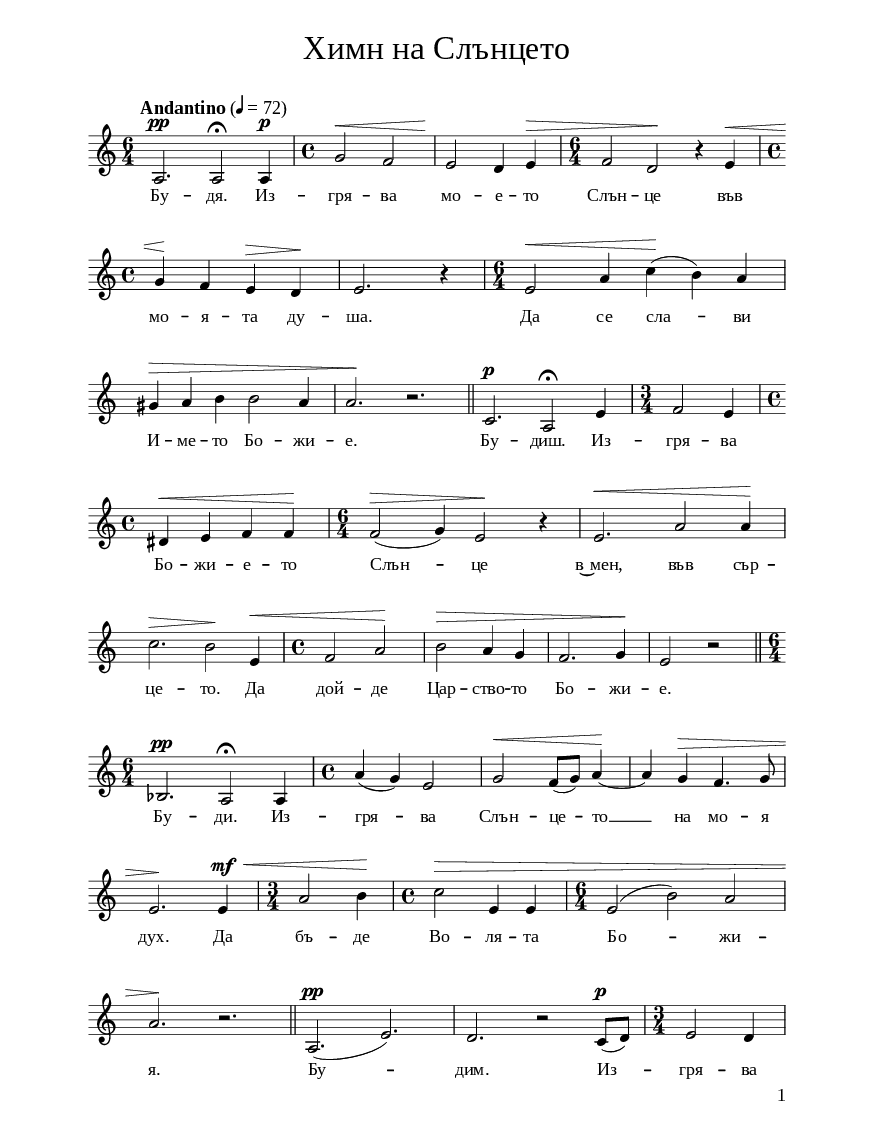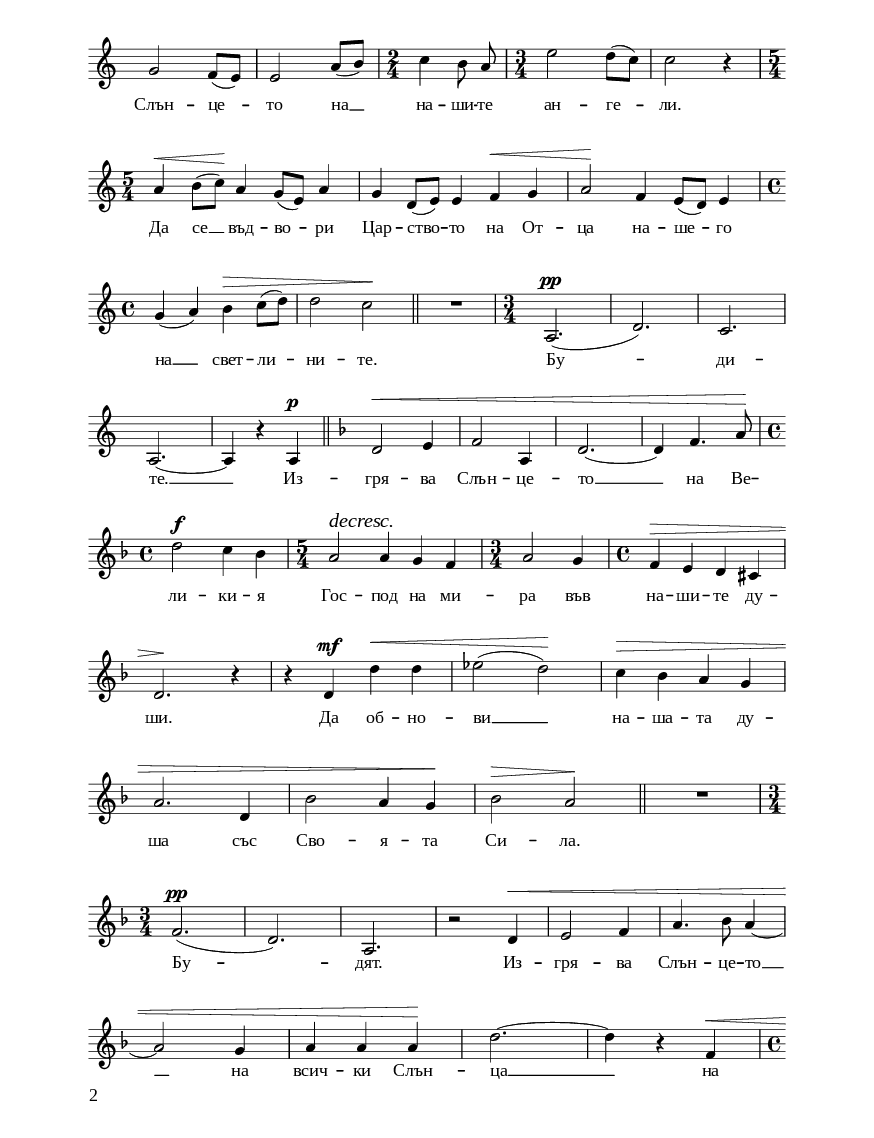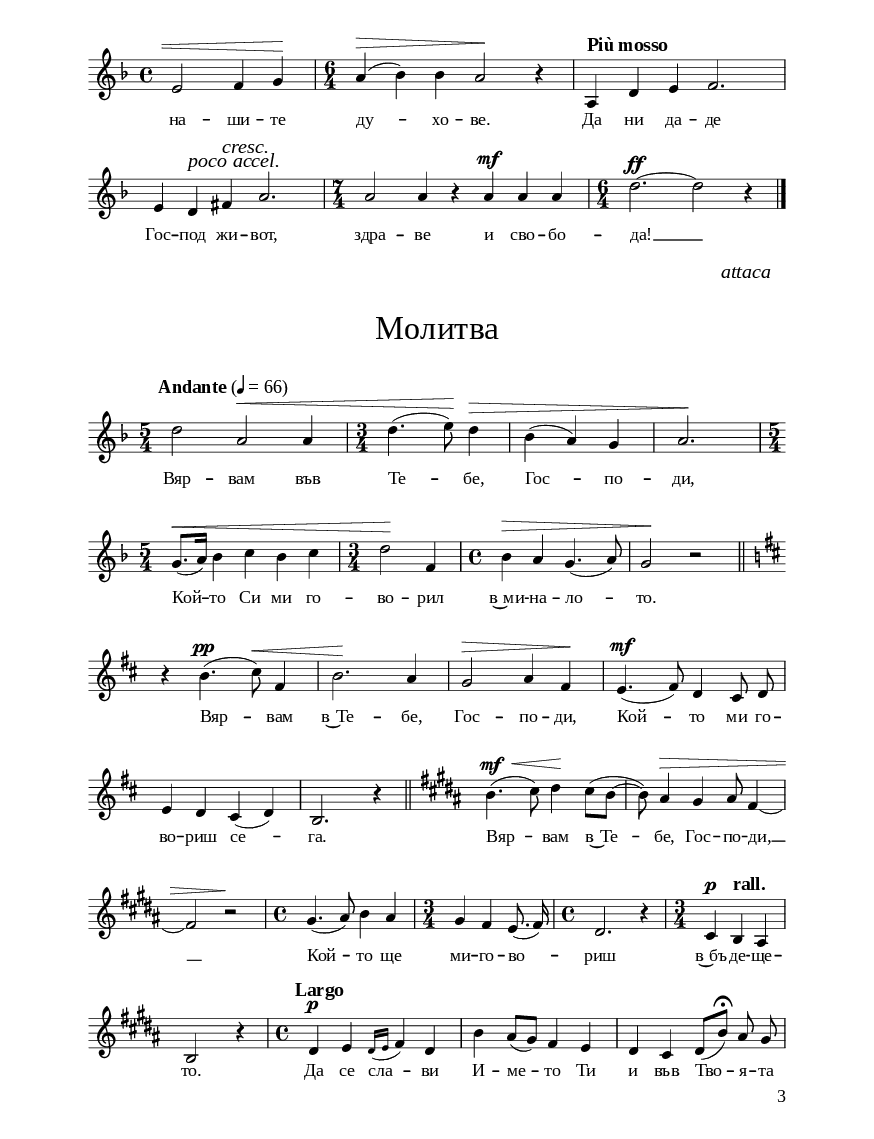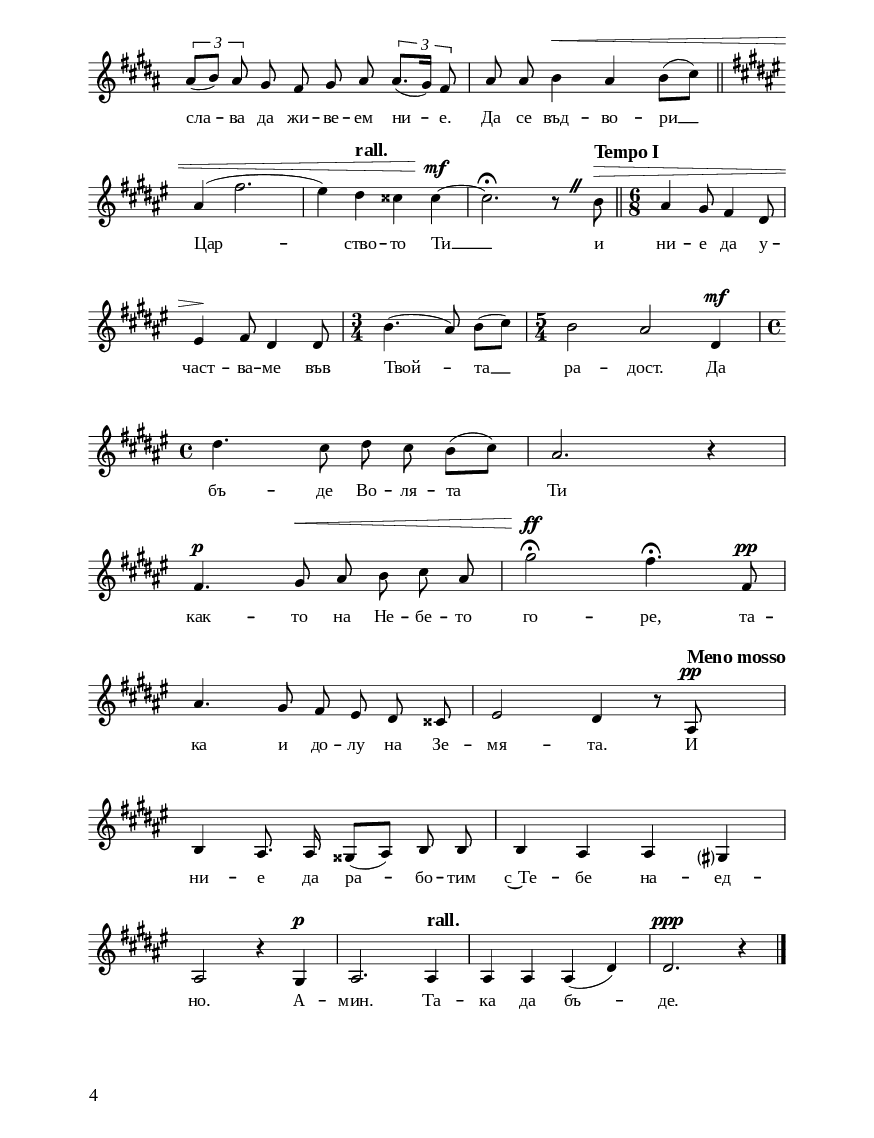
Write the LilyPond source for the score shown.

\version "2.24.3"

% include paper part and global functions
\include "include/globals.ily"

\bookpart {
  \label #'ref202
  \tocItem \markup "Химн на Слънцето"
  \include "include/bookpart-paper.ily"
  \score {
    \include "include/score-layout.ily"

    \new Voice \relative c' {
      \clef treble
      \key a \minor
      \time 6/4
      \tempoFunc "Andantino" 4 "72"
      \autoBeamOff
      a2.^\pp  a2 ^\fermata  a4^\p | % 2
      \time 4/4  | % 2
      g'2^\<  f2 | % 3
      e2 \!  d4  e4^\> | % 4
      \time 6/4  | % 4
      f2  d2 \! r4
      \override Hairpin.to-barline = ##f
      \override Hairpin.after-line-breaking = ##t
      e4^\< \break | % 5

      \time 4/4  | % 5
      g4 \! f4  e4^\>  d4  \! | % 6
      e2. r4 | % 7
      \time 6/4  | % 7
      e2^\<  a4  c4 ( \!  b4 )
      a4 \break | % 8
      gis4^\>  a4  b4  b2  a4
      | % 9
      a2. \! r2. \bar "||"
      c,2.^\p  a2 ^\fermata  e'4 | % 11
      \time 3/4  | % 11
      f2  e4 \break | % 12
      \time 4/4  | % 12
      dis4^\<  e4  f4  f4 \! | % 13
      \time 6/4  | % 13
      f2 (^\>  g4 )  e2 \! r4 | % 14
      e2.^\<  a2  a4 \! \break | % 15
      c2.^\>  b2 \! e,4^\< | % 16
      \time 4/4  | % 16
      f2  a2  \! | % 17
      b2^\>  a4  g4 | % 18
      f2.  g4  \! | % 19
      e2 r2 \bar "||"
      \break |
      \time 6/4  |
      bes2.^\pp  a2 ^\fermata  a4 | % 21
      \time 4/4  | % 21
      a'4 (  g4 )  e2 | % 22
      g2^\<  f8 ( [  g8 ) ]  a4 ~ \! | % 23
      a4  g4^\>  f4.  g8 \break | % 24
      e2.  \! e4 \mf ^\< | % 25
      \time 3/4  | % 25
      a2  b4 \! | % 26
      \time 4/4  | % 26
      c2^\>  e,4  e4 | % 27
      \time 6/4  | % 27
      e2 (  b'2 )  a2 \break | % 28
      a2. \! r2. \bar "||"
      a,2. (^\pp  e'2. ) |
      d2. r2  c8 ( [^\p  d8 ) ] | % 31
      \time 3/4  | % 31
      e2  d4  | % 32
      \break g2  f8 ( [  e8 ) ] | % 33
      e2  a8 ( [  b8 ) ] | % 34
      \time 2/4 c4  b8  a8 | % 35
      \time 3/4 e'2  d8 ( [  c8 ) ] | % 36
      c2 r4 \break | % 37
      \time 5/4  | % 37
      a4^\<  b8 ( [  c8 ) ] \!  a4
      g8 ( [  e8 ) ]  a4 | % 38
      g4  d8 ( [  e8 ) ]  e4  f4
      ^\<  g4 | % 39
      a2  \! f4  e8 ( [  d8 ) ]
      e4 \break |
      \time 4/4  |
      g4 (  a4 )  b4^\>  c8 ( [
      d8 ) ] | % 41
      d2  c2 \! \bar "||"
      R1 | % 43
      \time 3/4  | % 43
      a,2.^\pp ( | % 44
      d2. ) | % 45
      c2. \break | % 46
      a2. ~ | % 47
      a4 r4  a4^\p \bar "||"
      \key d \minor | % 48
      d2^\<  e4 | % 49
      f2  a,4 |
      d2. ~ | % 51
      d4  f4.  a8 \! \break | % 52
      \time 4/4  | % 52
      d2^\f  c4  bes4 | % 53
      \time 5/4  | % 53
      a2 ^\markup \italic \huge "decresc."  a4  g4  f4 | % 54
      \time 3/4  | % 54
      a2  g4 | % 55
      \time 4/4  | % 55
      f4^\>  e4  d4  cis4 \break | % 56
      d2.  \! r4 | % 57
      r4  d4 ^\mf  d'4 ^\<  d4 | % 58
      es2 (  d2 ) \! | % 59
      c4  ^\>  bes4  a4  g4
      \break |
      a2.  d,4 | % 61
      bes'2  a4  g4 \! | % 62
      bes2 ^\>  a2 ^\! \bar "||"
      R1 \break | % 64
      \time 3/4  | % 64
      f2.^\pp ( | % 65
      d2. ) | % 66
      a2. |
      r2  d4 ^\< | % 68
      e2  f4 | % 69
      a4.  bes8  a4 ~  | \break

      a2  g4 | % 71
      a4  a4  a4 \! | % 72
      d2. ~  | % 73
      d4 r4  f,4 ^\< \break | % 74
      \time 4/4  | % 74
      e2  f4  g4  \! | % 75
      \time 6/4  | % 75
      a4 ( ^\>  bes4 )  bes4  a2  \!
      r4 | % 76
      \tempo"Più mosso" a,4 d4  e4
      f2. \break | % 77
      e4  d4 ^\markup{ \italic \huge {poco accel.} }
      fis4 ^\markup \italic \huge "cresc."  a2. | % 78
      \time 7/4 a2  a4 r4 a4 ^\mf  a4  a4 | % 79
      \time 6/4 d2. ~ ^\ff  d2 r4 \bar "|."
    }

    \addlyrics {
      Бу -- дя. Из -- гря -- ва мо -- е --
      то Слън -- це във мо -- я -- та ду
      -- ша. Да се сла  -- ви И -- ме --
      то Бо -- жи -- е. Бу -- диш. Из --
      гря -- ва Бо -- жи -- е -- то Слън
      -- це в~мен, във сър -- це --
      то. Да дой -- де Цар -- ство -- то
      Бо -- жи -- е. Бу -- ди. Из -- гря
      -- ва Слън -- це -- то __  на
      мо -- я дух. Да бъ -- де Во -- ля --
      та Бо -- жи -- я. Бу -- дим.
      Из -- гря -- ва Слън -- це --
      то на __ на -- ши -- те ан -- ге
      -- ли. Да се __ въд -- во --
      ри Цар -- ство -- то на От --
      ца на -- ше -- го на __  свет --
      ли -- ни -- те. Бу -- ди -- те. __
      Из -- гря -- ва Слън -- це -- то __
      на Ве -- ли -- ки -- я Гос --
      под на ми -- ра във на -- ши -- те
      ду -- ши. Да об -- но -- ви __  на --
      ша -- та ду -- ша със Сво -- я --
      та Си -- ла. Бу -- дят. Из --
      гря -- ва Слън -- це -- то __ на
      всич -- ки Слън -- ца __ на на --
      ши -- те ду -- хо -- ве. Да ни
      да -- де Гос -- под жи -- вот, здра
      -- вe и сво -- бо -- да! __
    }

    \header {
      title = \titleFunc "Химн на Слънцето" "Himn na Slănceto"
    }

    \midi{}

  } % score

  \markup \raise #2.8 \override #'(baseline-skip . 2) {
    \column {
      \fill-line \huge \italic { "" "" \concat {"attaca" "   " }}
    }
  }

  \label #'ref204
  \tocItem \markup "Молитва (Вярвам в теб)"
  \include "include/bookpart-paper.ily"
  \score {
    \include "include/score-layout.ily"

    \new Voice \relative c' {
      \clef treble
      \key d \minor
      \time 5/4
      \tempoFunc "Andante" 4 "66"
      \autoBeamOff
      \override Hairpin.to-barline = ##f
      \override Hairpin.after-line-breaking = ##t

      d'2  a2^\<
      a4 | % 81
      \time 3/4  | % 81
      d4. (  e8  \! )  d4 ^\> | % 82
      bes4 (  a4 )  g4 | % 83
      a2. \! | \time 5/4 \break % 84

      g8. ( [  ^\<  a16 ) ]  bes4  c4
      bes4  c4 | % 85
      \time 3/4  | % 85
      d2 \!  f,4 | % 86
      \time 4/4 bes4  ^\>  a4  g4. (  a8 ) | % 87
      g2 \! r2 \bar "||" | \break % 88

      \key b \minor | % 88
      r4  b4. ( ^\pp  cis8 ) ^\<  fis,4 | % 89
      b2.  \! a4 |
      g2^\>  a4  fis4  \! | % 91
      e4. ( ^\mf  fis8 )  d4  cis8
      d8 | \break % 92
      e4  d4  cis4 (  d4 ) | % 93
      b2. r4 \bar "||"
      | % 94
      \key b \major | % 94
      b'4. (^\mf ^\<  cis8 )  dis4 \!
      cis8 ( [  b8 ~ ] | % 95
      b8 )  ais4 ^\>  gis4  ais8
      fis4 ~ | \break % 96
      fis2 r2 \! | % 97
      \time 4/4 gis4. (  ais8 )  b4  ais4 | % 98
      \time 3/4 gis4  fis4  e8. (  fis16 ) | % 99
      \time 4/4 dis2. r4  |
      \time 3/4  |
      cis4 ^\p  \tempo "rall. " b4 ais4 | \break % 101
      b2 r4 | % 102
      \time 4/4  | % 102
      \tempo"Largo" dis4^\p  e4 \grace {
        dis16 ( [  e16 ]
      }
      fis4 )  dis4
      | % 103
      b'4  ais8 ( [  gis8 ) ]  fis4
      e4 | % 104
      dis4  cis4  dis8 ( [  b'8 )
      ^\fermata ]  ais8  gis8 \break | % 105
      \times 2/3  {
        ais8 ( [  b8 )]  ais8
      }
      gis8  fis8  gis8  ais8
      \times 2/3  {
        ais8. ( [  gis16 )  ] fis8
      }
      | % 106
      ais8  ais8  b4 ^\<  ais4
      b8 ( [  cis8 ) ] \bar "||"
      | % 107
      \key dis \minor | \break % 107
      ais4 (  fis'2. | % 108
      eis4 )  \tempo"rall." dis4
      cisis4  cisis4 ~
      ^\mf | % 109
      cisis2. ^\fermata r8 \caesura \tempo"Tempo I" b8
      ^\> | \bar "||"
      \time 6/8  |
      ais4  gis8  fis4  dis8 \break | % 111
      eis4  \! fis8 \!  dis4  dis8 | % 112
      \time 3/4  | % 112
      b'4. (  ais8 )  b8 ( [  cis8
      ) ] | % 113
      \time 5/4  | % 113
      b2  ais2  dis,4 ^\mf | \break % 114
      \time 4/4  | % 114
      dis'4.  cis8  dis8
      cis8   b8 ( [  cis8 ) ] | % 115
      ais2. r4 \break  | % 116
      fis4. ^\p  gis8 ^\<  ais8   b8
      cis8  ais8  | % 117
      gis'2 ^\fermata \! ^\ff  fis4. ^\fermata
      fis,8 ^\pp | \break % 118
      ais4.  gis8  fis8 eis8
      dis8  cisis8  | % 119
      eis2  dis4 r8  \tempo "Meno mosso" ais8^\pp


      | \break
      b4  ais8.  ais16  gisis8 ( [
      ais8 ) ]  b8  b8 | % 121
      b4  ais4  ais4  gis?4 \break | % 122
      ais2 r4  gis4 ^\p | % 123
      ais2.  \tempo "rall." ais4 |
      ais4 ais4 ais4 ( dis4 ) | % 124
      dis2. \! ^\ppp r4 \bar "|."


    }
    \addlyrics {
      Вяр --
      вам във Те -- бе, Гос -- по
      -- ди, Кой -- то Си ми го -- во
      -- рил в~ми -- на -- ло -- то. Вяр -- вам в~Те -- бе, Гос -- по
      -- ди, Кой -- то ми го -- во --
      риш се -- га. Вяр -- вам
      в~Те -- бе, Гос -- по -- ди, __
      Кой -- то ще ми -- го -- во
      -- риш в~бъ -- де -- ще -- то. Да
      се  сла -- ви И -- ме --
      то Ти и във Тво -- я -- та
      сла -- ва да жи -- ве -- ем ни
      -- е. Да се въд -- во -- ри __
      Цар -- ство -- то Ти __
      и ни -- е да у -- част -- ва -- ме
      във Твой -- та __ ра -- дост.
      Да бъ -- де Во -- ля -- та Ти
      как -- то на Не -- бе -- то го --
      ре, та -- ка и до -- лу на Зе --
      мя -- та. И ни -- е да ра -- бо
      -- тим с~Те -- бе на -- ед -- но. А
      -- мин. Та -- ка да бъ -- де.}

      \header {
        title = \titleFunc "Молитва" "Molitva"
      }

      \midi{}

    } % score


  } % bookpart

  % Più mosso
  %
